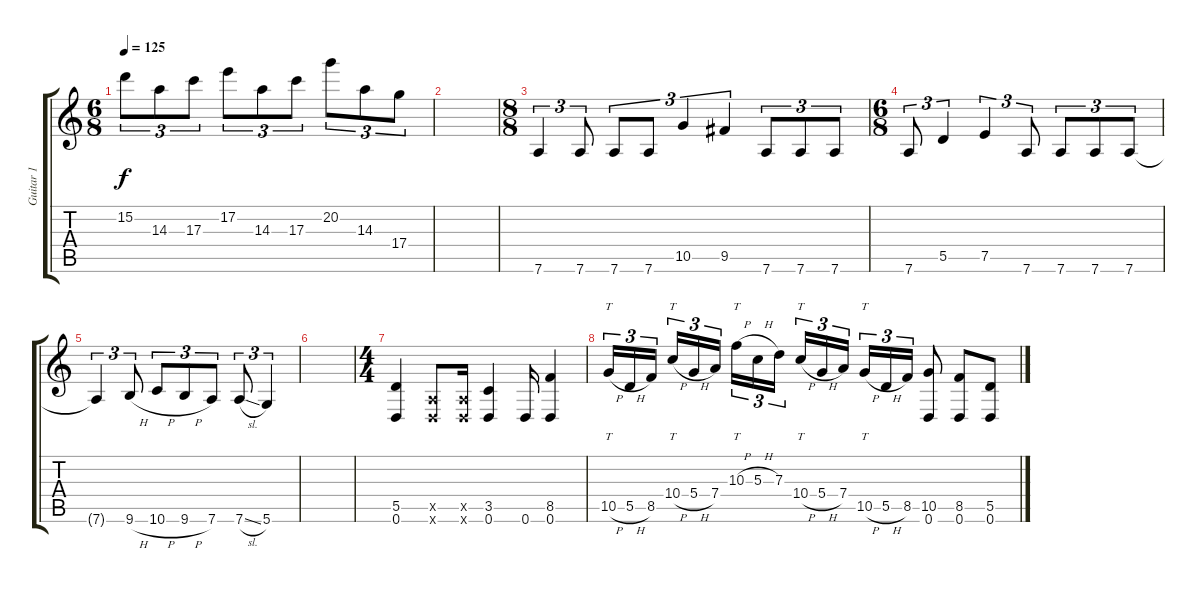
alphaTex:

\track ("Guitar 1" "Guitar 1") {instrument distortionguitar}
\staff {score tabs}
\tuning (E4 B3 G3 D3 A2 D2) {hide}
\ts (6 8)
\tempo 125
\clef g2
\ks c
15.2.8{tu (3 2) dy f} 14.3.8{tu (3 2)} 17.3.8{tu (3 2)} 17.2.8{tu (3 2)} 14.3.8{tu (3 2)} 17.3.8{tu (3 2)} 20.2.8{tu (3 2)} 14.3.8{tu (3 2)} 17.4.8{tu (3 2)} |
|
\ts (8 8)
7.6.4{tu (3 2)} 7.6.8{tu (3 2)} 7.6.8{tu (3 2)} 7.6.8{tu (3 2)} 10.5.4{tu (3 2)} 9.5.4{tu (3 2)} 7.6.8{tu (3 2)} 7.6.8{tu (3 2)} 7.6.8{tu (3 2)} |
\ts (6 8)
7.6.8{tu (3 2)} 5.5.4{tu (3 2)} 7.5.4{tu (3 2)} 7.6.8{tu (3 2)} 7.6.8{tu (3 2)} 7.6.8{tu (3 2)} 7.6.8{tu (3 2)} |
7.6{t}.4{tu (3 2)} 9.6{h}.8{tu (3 2)} 10.6{h}.8{tu (3 2)} 9.6{h}.8{tu (3 2)} 7.6.8{tu (3 2)} 7.6{sl}.8{tu (3 2)} 5.6.4{tu (3 2)} |
|
\ts (4 4)
(5.5 0.6).4 (0.5{x} 0.6{x}).8 (0.5{x} 0.6{x}).16 (3.5 0.6).4 0.6.16 (8.5 0.6).4 |
10.5{h}.16{tt tu (3 2)} 5.5{h}.16{tu (3 2)} 8.5.16{tu (3 2) beam splitsecondary} 10.4{h}.16{tt tu (3 2)} 5.4{h}.16{tu (3 2)} 7.4.16{tu (3 2)} 10.3{h}.16{tt tu (3 2)} 5.3{h}.16{tu (3 2)} 7.3.16{tu (3 2) beam splitsecondary} 10.4{h}.16{tt tu (3 2)} 5.4{h}.16{tu (3 2)} 7.4.16{tu (3 2)} 10.5{h}.16{tt tu (3 2)} 5.5{h}.16{tu (3 2)} 8.5.16{tu (3 2)} (10.5 0.6).8 (8.5 0.6).8 (5.5 0.6).8
